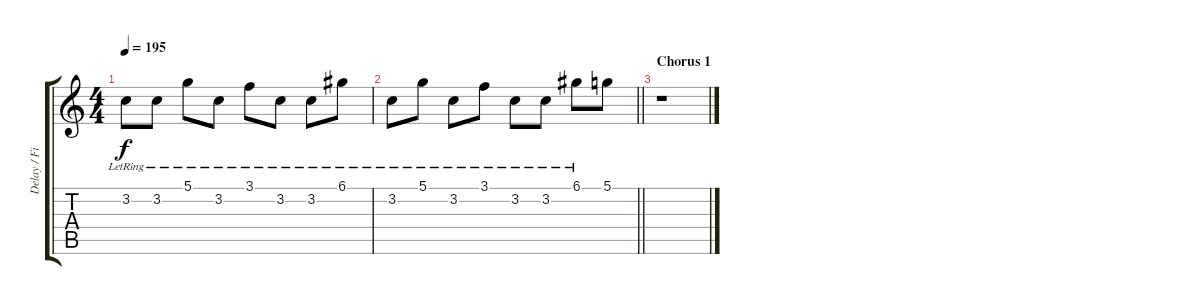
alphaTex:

\track ("Delay / Fill" "Delay / Fi") {instrument distortionguitar}
\staff {score tabs}
\tuning (D4 A3 F3 C3 G2 C2) {hide}
\ts (4 4)
\tempo 195
\clef g2
\ks c
3.2{lr}.8{dy f} 3.2{lr}.8 5.1{lr}.8 3.2{lr}.8 3.1{lr}.8 3.2{lr}.8 3.2{lr}.8 6.1{lr}.8 |
\barLineRight lightlight
3.2{lr}.8 5.1{lr}.8 3.2{lr}.8 3.1{lr}.8 3.2{lr}.8 3.2{lr}.8 6.1{lr}.8 5.1.8 |
\section ("" "Chorus 1")
r.1
